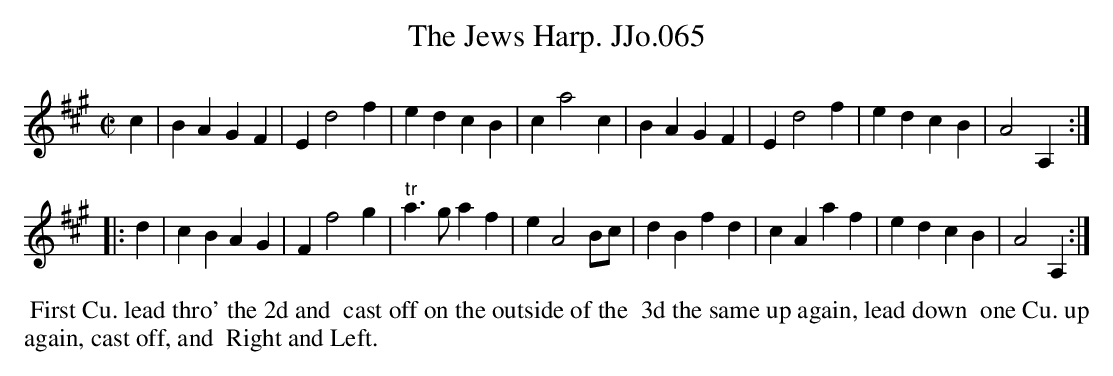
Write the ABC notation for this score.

X:1
T:Jews Harp. JJo.065, The
M:C|
L:1/4
K:A
c |\
BAGF | Ed2f | edcB | ca2c |\
BAGF | Ed2f | edcB | A2A, :|
|: d |\
cBAG | Ff2g | "^tr"a>gaf | eA2B/c/ |\
dBfd | cAaf | edcB | A2A, :|
